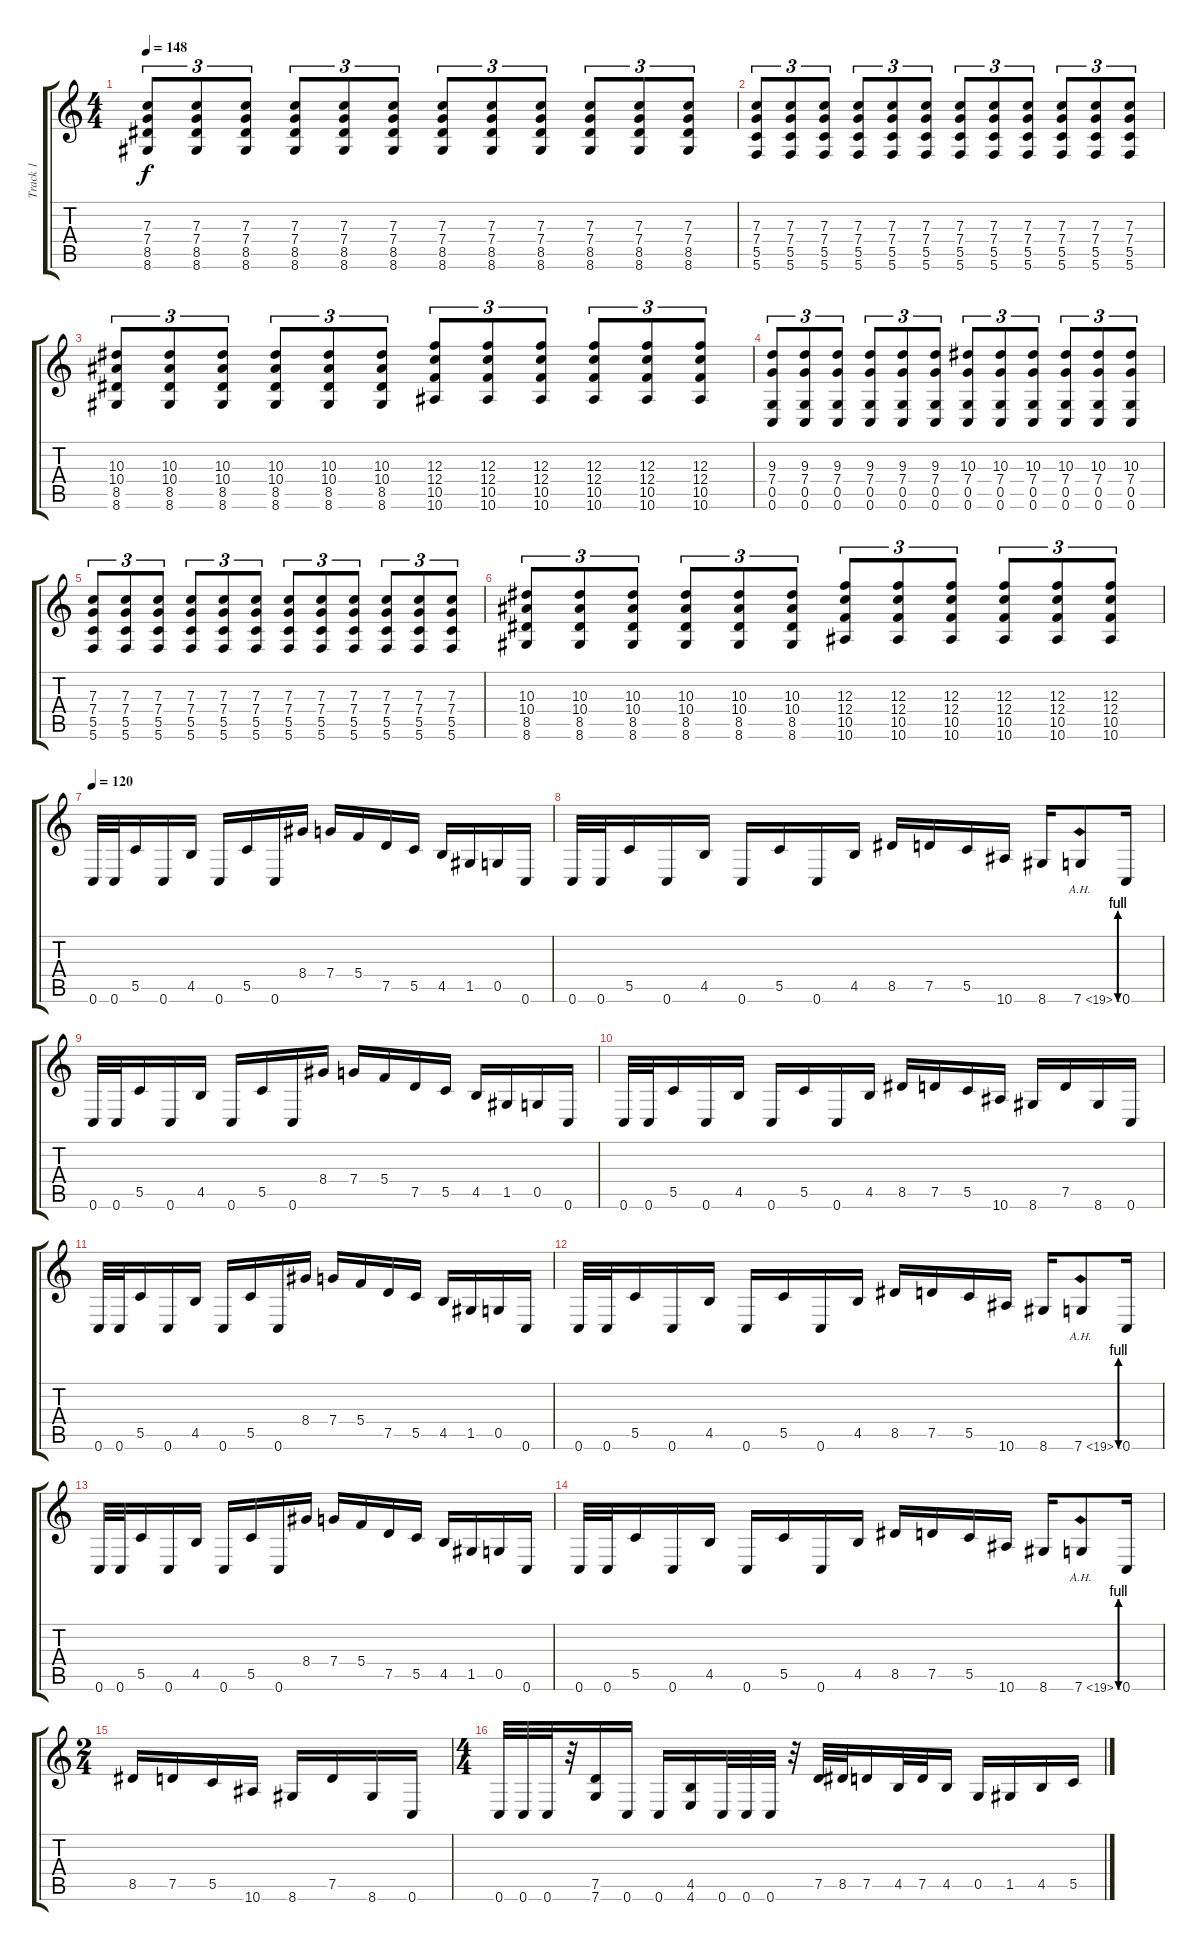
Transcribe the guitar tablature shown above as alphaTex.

\track ("Track 1" "Track 1") {instrument acousticguitarsteel}
\staff {score tabs}
\tuning (D4 A3 F3 C3 G2 C2) {hide}
\ts (4 4)
\tempo 148
\clef g2
\ks c
(7.3 7.4 8.5 8.6).8{tu (3 2) dy f} (7.3 7.4 8.5 8.6).8{tu (3 2)} (7.3 7.4 8.5 8.6).8{tu (3 2)} (7.3 7.4 8.5 8.6).8{tu (3 2)} (7.3 7.4 8.5 8.6).8{tu (3 2)} (7.3 7.4 8.5 8.6).8{tu (3 2)} (7.3 7.4 8.5 8.6).8{tu (3 2)} (7.3 7.4 8.5 8.6).8{tu (3 2)} (7.3 7.4 8.5 8.6).8{tu (3 2)} (7.3 7.4 8.5 8.6).8{tu (3 2)} (7.3 7.4 8.5 8.6).8{tu (3 2)} (7.3 7.4 8.5 8.6).8{tu (3 2)} |
(7.3 7.4 5.5 5.6).8{tu (3 2)} (7.3 7.4 5.5 5.6).8{tu (3 2)} (7.3 7.4 5.5 5.6).8{tu (3 2)} (7.3 7.4 5.5 5.6).8{tu (3 2)} (7.3 7.4 5.5 5.6).8{tu (3 2)} (7.3 7.4 5.5 5.6).8{tu (3 2)} (7.3 7.4 5.5 5.6).8{tu (3 2)} (7.3 7.4 5.5 5.6).8{tu (3 2)} (7.3 7.4 5.5 5.6).8{tu (3 2)} (7.3 7.4 5.5 5.6).8{tu (3 2)} (7.3 7.4 5.5 5.6).8{tu (3 2)} (7.3 7.4 5.5 5.6).8{tu (3 2)} |
(10.3 10.4 8.5 8.6).8{tu (3 2)} (10.3 10.4 8.5 8.6).8{tu (3 2)} (10.3 10.4 8.5 8.6).8{tu (3 2)} (10.3 10.4 8.5 8.6).8{tu (3 2)} (10.3 10.4 8.5 8.6).8{tu (3 2)} (10.3 10.4 8.5 8.6).8{tu (3 2)} (12.3 12.4 10.5 10.6).8{tu (3 2)} (12.3 12.4 10.5 10.6).8{tu (3 2)} (12.3 12.4 10.5 10.6).8{tu (3 2)} (12.3 12.4 10.5 10.6).8{tu (3 2)} (12.3 12.4 10.5 10.6).8{tu (3 2)} (12.3 12.4 10.5 10.6).8{tu (3 2)} |
(9.3 7.4 0.5 0.6).8{tu (3 2)} (9.3 7.4 0.5 0.6).8{tu (3 2)} (9.3 7.4 0.5 0.6).8{tu (3 2)} (9.3 7.4 0.5 0.6).8{tu (3 2)} (9.3 7.4 0.5 0.6).8{tu (3 2)} (9.3 7.4 0.5 0.6).8{tu (3 2)} (10.3 7.4 0.5 0.6).8{tu (3 2)} (10.3 7.4 0.5 0.6).8{tu (3 2)} (10.3 7.4 0.5 0.6).8{tu (3 2)} (10.3 7.4 0.5 0.6).8{tu (3 2)} (10.3 7.4 0.5 0.6).8{tu (3 2)} (10.3 7.4 0.5 0.6).8{tu (3 2)} |
(7.3 7.4 5.5 5.6).8{tu (3 2)} (7.3 7.4 5.5 5.6).8{tu (3 2)} (7.3 7.4 5.5 5.6).8{tu (3 2)} (7.3 7.4 5.5 5.6).8{tu (3 2)} (7.3 7.4 5.5 5.6).8{tu (3 2)} (7.3 7.4 5.5 5.6).8{tu (3 2)} (7.3 7.4 5.5 5.6).8{tu (3 2)} (7.3 7.4 5.5 5.6).8{tu (3 2)} (7.3 7.4 5.5 5.6).8{tu (3 2)} (7.3 7.4 5.5 5.6).8{tu (3 2)} (7.3 7.4 5.5 5.6).8{tu (3 2)} (7.3 7.4 5.5 5.6).8{tu (3 2)} |
(10.3 10.4 8.5 8.6).8{tu (3 2)} (10.3 10.4 8.5 8.6).8{tu (3 2)} (10.3 10.4 8.5 8.6).8{tu (3 2)} (10.3 10.4 8.5 8.6).8{tu (3 2)} (10.3 10.4 8.5 8.6).8{tu (3 2)} (10.3 10.4 8.5 8.6).8{tu (3 2)} (12.3 12.4 10.5 10.6).8{tu (3 2)} (12.3 12.4 10.5 10.6).8{tu (3 2)} (12.3 12.4 10.5 10.6).8{tu (3 2)} (12.3 12.4 10.5 10.6).8{tu (3 2)} (12.3 12.4 10.5 10.6).8{tu (3 2)} (12.3 12.4 10.5 10.6).8{tu (3 2)} |
\tempo 120
0.6.32{volume 16 balance 8 instrument distortionguitar} 0.6.32 5.5.16 0.6.16 4.5.16 0.6.16 5.5.16 0.6.16 8.4.16 7.4.16 5.4.16 7.5.16 5.5.16 4.5.16 1.5.16 0.5.16 0.6.16 |
0.6.32 0.6.32 5.5.16 0.6.16 4.5.16 0.6.16 5.5.16 0.6.16 4.5.16 8.5.16 7.5.16 5.5.16 10.6.16 8.6.16 7.6{be (custom 0 0 10 4 20 4 30 0 40 0 50 4 60 4) ah 12}.8 0.6.16 |
0.6.32 0.6.32 5.5.16 0.6.16 4.5.16 0.6.16 5.5.16 0.6.16 8.4.16 7.4.16 5.4.16 7.5.16 5.5.16 4.5.16 1.5.16 0.5.16 0.6.16 |
0.6.32 0.6.32 5.5.16 0.6.16 4.5.16 0.6.16 5.5.16 0.6.16 4.5.16 8.5.16 7.5.16 5.5.16 10.6.16 8.6.16 7.5.16 8.6.16 0.6.16 |
0.6.32 0.6.32 5.5.16 0.6.16 4.5.16 0.6.16 5.5.16 0.6.16 8.4.16 7.4.16 5.4.16 7.5.16 5.5.16 4.5.16 1.5.16 0.5.16 0.6.16 |
0.6.32 0.6.32 5.5.16 0.6.16 4.5.16 0.6.16 5.5.16 0.6.16 4.5.16 8.5.16 7.5.16 5.5.16 10.6.16 8.6.16 7.6{be (custom 0 0 10 4 20 4 30 0 40 0 50 4 60 4) ah 12}.8 0.6.16 |
0.6.32 0.6.32 5.5.16 0.6.16 4.5.16 0.6.16 5.5.16 0.6.16 8.4.16 7.4.16 5.4.16 7.5.16 5.5.16 4.5.16 1.5.16 0.5.16 0.6.16 |
0.6.32 0.6.32 5.5.16 0.6.16 4.5.16 0.6.16 5.5.16 0.6.16 4.5.16 8.5.16 7.5.16 5.5.16 10.6.16 8.6.16 7.6{be (custom 0 0 10 4 20 4 30 0 40 0 50 4 60 4) ah 12}.8 0.6.16 |
\ts (2 4)
8.5.16 7.5.16 5.5.16 10.6.16 8.6.16 7.5.16 8.6.16 0.6.16 |
\ts (4 4)
0.6.32 0.6.32 0.6.32 r.32 (7.5 7.6).16 0.6.16 0.6.16 (4.5 4.6).16 0.6.32 0.6.32 0.6.32 r.32 7.5.32 8.5.32 7.5.16 4.5.32 7.5.32 4.5.16 0.5.16 1.5.16 4.5.16 5.5.16
